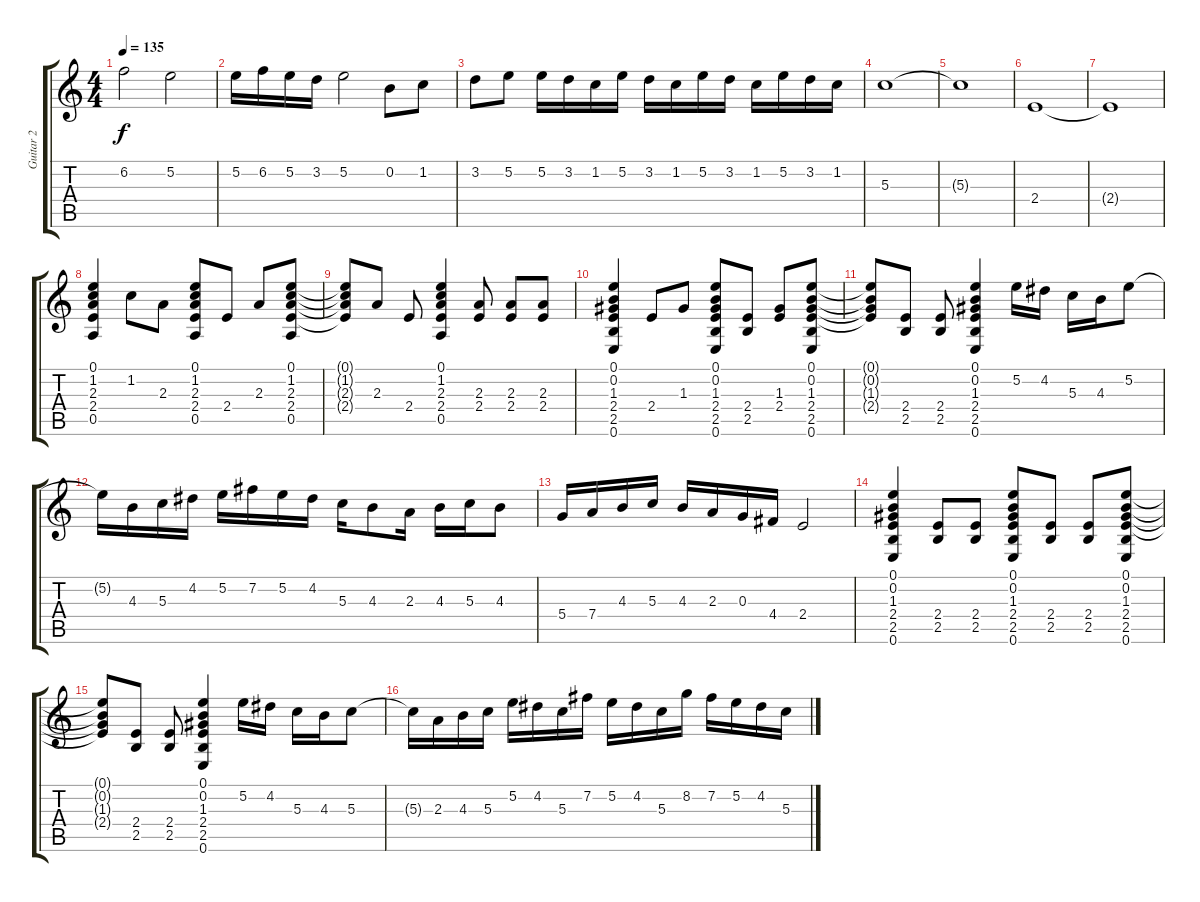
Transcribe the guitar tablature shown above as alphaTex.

\track ("Guitar 2" "Guitar 2") {instrument acousticguitarsteel}
\staff {score tabs}
\tuning (E4 B3 G3 D3 A2 E2) {hide}
\ts (4 4)
\tempo 135
\clef g2
\ks c
6.2.2{dy f} 5.2.2 |
5.2.16 6.2.16 5.2.16 3.2.16 5.2.2 0.2.8 1.2.8 |
3.2.8 5.2.8 5.2.16 3.2.16 1.2.16 5.2.16 3.2.16 1.2.16 5.2.16 3.2.16 1.2.16 5.2.16 3.2.16 1.2.16 |
5.3.1 |
5.3{t}.1 |
2.4.1 |
2.4{t}.1 |
(0.1 1.2 2.3 2.4 0.5).4 1.2.8 2.3.8 (0.1 1.2 2.3 2.4 0.5).8 2.4.8 2.3.8 (0.1 1.2 2.3 2.4 0.5).8 |
(0.1{t} 1.2{t} 2.3{t} 2.4{t}).8 2.3.8 2.4.8 (0.1 1.2 2.3 2.4 0.5).4 (2.3 2.4).8 (2.3 2.4).8 (2.3 2.4).8 |
(0.1 0.2 1.3 2.4 2.5 0.6).4 2.4.8 1.3.8 (0.1 0.2 1.3 2.4 2.5 0.6).8 (2.4 2.5).8 (1.3 2.4).8 (0.1 0.2 1.3 2.4 2.5 0.6).8 |
(0.1{t} 0.2{t} 1.3{t} 2.4{t}).8 (2.4 2.5).8 (2.4 2.5).8 (0.1 0.2 1.3 2.4 2.5 0.6).4 5.2.16 4.2.16 5.3.16 4.3.16 5.2.8 |
5.2{t}.16 4.3.16 5.3.16 4.2.16 5.2.16 7.2.16 5.2.16 4.2.16 5.3.16 4.3.8 2.3.16 4.3.16 5.3.16 4.3.8 |
5.4.16 7.4.16 4.3.16 5.3.16 4.3.16 2.3.16 0.3.16 4.4.16 2.4.2 |
(0.1 0.2 1.3 2.4 2.5 0.6).4 (2.4 2.5).8 (2.4 2.5).8 (0.1 0.2 1.3 2.4 2.5 0.6).8 (2.4 2.5).8 (2.4 2.5).8 (0.1 0.2 1.3 2.4 2.5 0.6).8 |
(0.1{t} 0.2{t} 1.3{t} 2.4{t}).8 (2.4 2.5).8 (2.4 2.5).8 (0.1 0.2 1.3 2.4 2.5 0.6).4 5.2.16 4.2.16 5.3.16 4.3.16 5.3.8 |
5.3{t}.16 2.3.16 4.3.16 5.3.16 5.2.16 4.2.16 5.3.16 7.2.16 5.2.16 4.2.16 5.3.16 8.2.16 7.2.16 5.2.16 4.2.16 5.3.16
